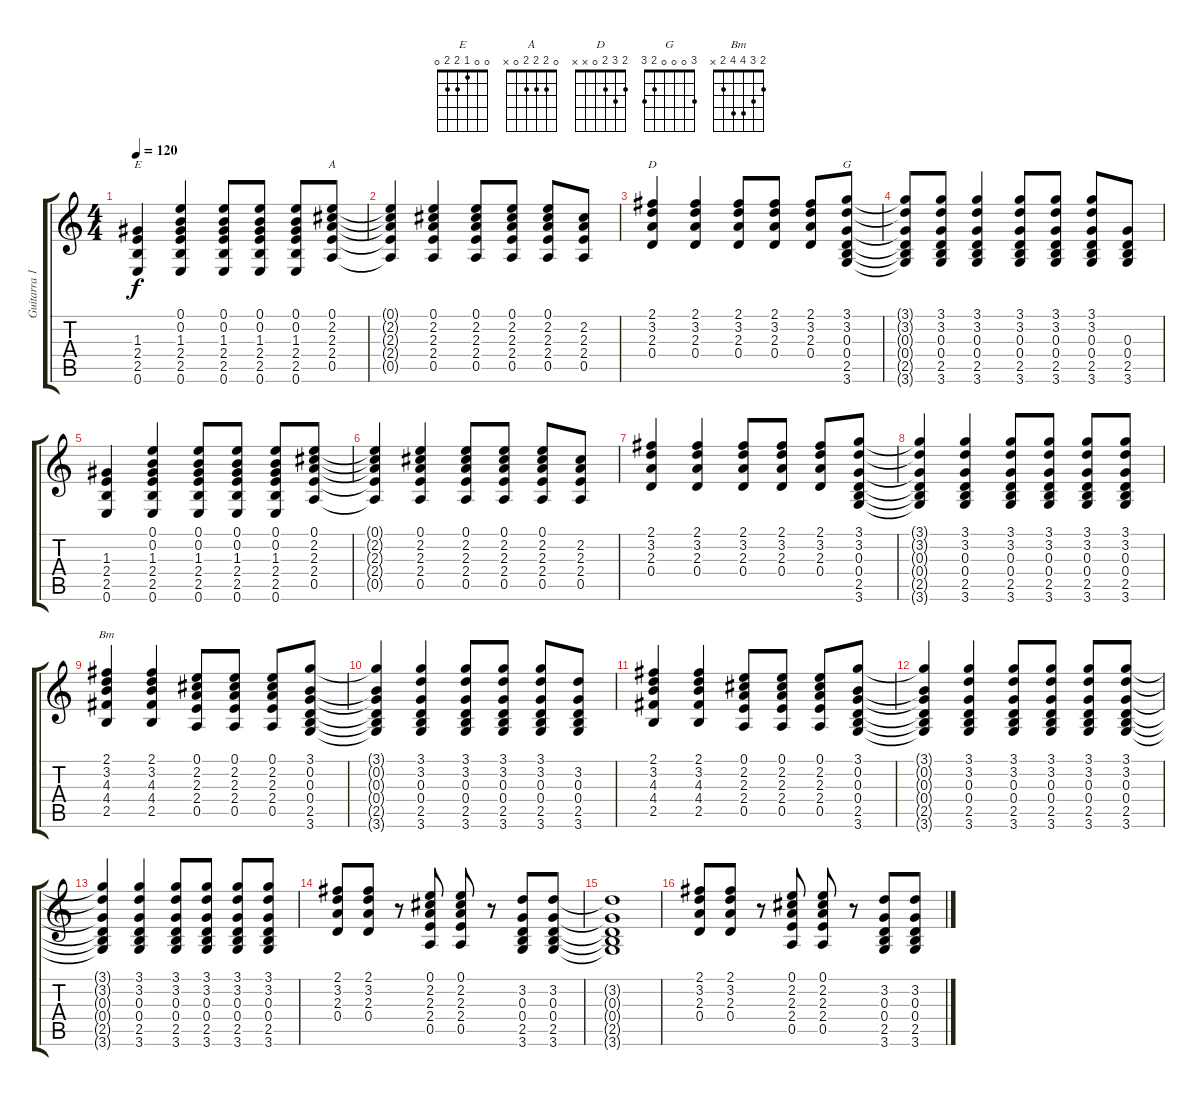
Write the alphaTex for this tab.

\track ("Guitarra 1" "Guitarra 1") {instrument acousticguitarsteel}
\staff {score tabs}
\tuning (E4 B3 G3 D3 A2 E2) {hide}
\chord ("E" 0 0 1 2 2 0)
\chord ("A" 0 2 2 2 0 x)
\chord ("D" 2 3 2 0 x x)
\chord ("G" 3 0 0 0 2 3)
\chord ("Bm" 2 3 4 4 2 x)
\ts (4 4)
\tempo 120
\clef g2
\ks c
(1.3 2.4 2.5 0.6).4{ch "E" dy f} (0.1 0.2 1.3 2.4 2.5 0.6).4 (0.1 0.2 1.3 2.4 2.5 0.6).8 (0.1 0.2 1.3 2.4 2.5 0.6).8 (0.1 0.2 1.3 2.4 2.5 0.6).8 (0.1 2.2 2.3 2.4 0.5).8{ch "A"} |
(0.1{t} 2.2{t} 2.3{t} 2.4{t} 0.5{t}).4 (0.1 2.2 2.3 2.4 0.5).4 (0.1 2.2 2.3 2.4 0.5).8 (0.1 2.2 2.3 2.4 0.5).8 (0.1 2.2 2.3 2.4 0.5).8 (2.2 2.3 2.4 0.5).8 |
(2.1 3.2 2.3 0.4).4{ch "D"} (2.1 3.2 2.3 0.4).4 (2.1 3.2 2.3 0.4).8 (2.1 3.2 2.3 0.4).8 (2.1 3.2 2.3 0.4).8 (3.1 3.2 0.3 0.4 2.5 3.6).8{ch "G"} |
(3.1{t} 3.2{t} 0.3{t} 0.4{t} 2.5{t} 3.6{t}).8 (3.1 3.2 0.3 0.4 2.5 3.6).8 (3.1 3.2 0.3 0.4 2.5 3.6).4 (3.1 3.2 0.3 0.4 2.5 3.6).8 (3.1 3.2 0.3 0.4 2.5 3.6).8 (3.1 3.2 0.3 0.4 2.5 3.6).8 (0.3 0.4 2.5 3.6).8 |
(1.3 2.4 2.5 0.6).4 (0.1 0.2 1.3 2.4 2.5 0.6).4 (0.1 0.2 1.3 2.4 2.5 0.6).8 (0.1 0.2 1.3 2.4 2.5 0.6).8 (0.1 0.2 1.3 2.4 2.5 0.6).8 (0.1 2.2 2.3 2.4 0.5).8 |
(0.1{t} 2.2{t} 2.3{t} 2.4{t} 0.5{t}).4 (0.1 2.2 2.3 2.4 0.5).4 (0.1 2.2 2.3 2.4 0.5).8 (0.1 2.2 2.3 2.4 0.5).8 (0.1 2.2 2.3 2.4 0.5).8 (2.2 2.3 2.4 0.5).8 |
(2.1 3.2 2.3 0.4).4 (2.1 3.2 2.3 0.4).4 (2.1 3.2 2.3 0.4).8 (2.1 3.2 2.3 0.4).8 (2.1 3.2 2.3 0.4).8 (3.1 3.2 0.3 0.4 2.5 3.6).8 |
(3.1{t} 3.2{t} 0.3{t} 0.4{t} 2.5{t} 3.6{t}).4 (3.1 3.2 0.3 0.4 2.5 3.6).4 (3.1 3.2 0.3 0.4 2.5 3.6).8 (3.1 3.2 0.3 0.4 2.5 3.6).8 (3.1 3.2 0.3 0.4 2.5 3.6).8 (3.1 3.2 0.3 0.4 2.5 3.6).8 |
(2.1 3.2 4.3 4.4 2.5).4{ch "Bm"} (2.1 3.2 4.3 4.4 2.5).4 (0.1 2.2 2.3 2.4 0.5).8 (0.1 2.2 2.3 2.4 0.5).8 (0.1 2.2 2.3 2.4 0.5).8 (3.1 0.2 0.3 0.4 2.5 3.6).8 |
(3.1{t} 0.2{t} 0.3{t} 0.4{t} 2.5{t} 3.6{t}).4 (3.1 3.2 0.3 0.4 2.5 3.6).4 (3.1 3.2 0.3 0.4 2.5 3.6).8 (3.1 3.2 0.3 0.4 2.5 3.6).8 (3.1 3.2 0.3 0.4 2.5 3.6).8 (3.2 0.3 0.4 2.5 3.6).8 |
(2.1 3.2 4.3 4.4 2.5).4 (2.1 3.2 4.3 4.4 2.5).4 (0.1 2.2 2.3 2.4 0.5).8 (0.1 2.2 2.3 2.4 0.5).8 (0.1 2.2 2.3 2.4 0.5).8 (3.1 0.2 0.3 0.4 2.5 3.6).8 |
(3.1{t} 0.2{t} 0.3{t} 0.4{t} 2.5{t} 3.6{t}).4 (3.1 3.2 0.3 0.4 2.5 3.6).4 (3.1 3.2 0.3 0.4 2.5 3.6).8 (3.1 3.2 0.3 0.4 2.5 3.6).8 (3.1 3.2 0.3 0.4 2.5 3.6).8 (3.1 3.2 0.3 0.4 2.5 3.6).8 |
(3.1{t} 3.2{t} 0.3{t} 0.4{t} 2.5{t} 3.6{t}).4 (3.1 3.2 0.3 0.4 2.5 3.6).4 (3.1 3.2 0.3 0.4 2.5 3.6).8 (3.1 3.2 0.3 0.4 2.5 3.6).8 (3.1 3.2 0.3 0.4 2.5 3.6).8 (3.1 3.2 0.3 0.4 2.5 3.6).8 |
(2.1 3.2 2.3 0.4).8 (2.1 3.2 2.3 0.4).8 r.8 (0.1 2.2 2.3 2.4 0.5).8 (0.1 2.2 2.3 2.4 0.5).8 r.8 (3.2 0.3 0.4 2.5 3.6).8 (3.2 0.3 0.4 2.5 3.6).8 |
(3.2{t} 0.3{t} 0.4{t} 2.5{t} 3.6{t}).1 |
(2.1 3.2 2.3 0.4).8 (2.1 3.2 2.3 0.4).8 r.8 (0.1 2.2 2.3 2.4 0.5).8 (0.1 2.2 2.3 2.4 0.5).8 r.8 (3.2 0.3 0.4 2.5 3.6).8 (3.2 0.3 0.4 2.5 3.6).8
